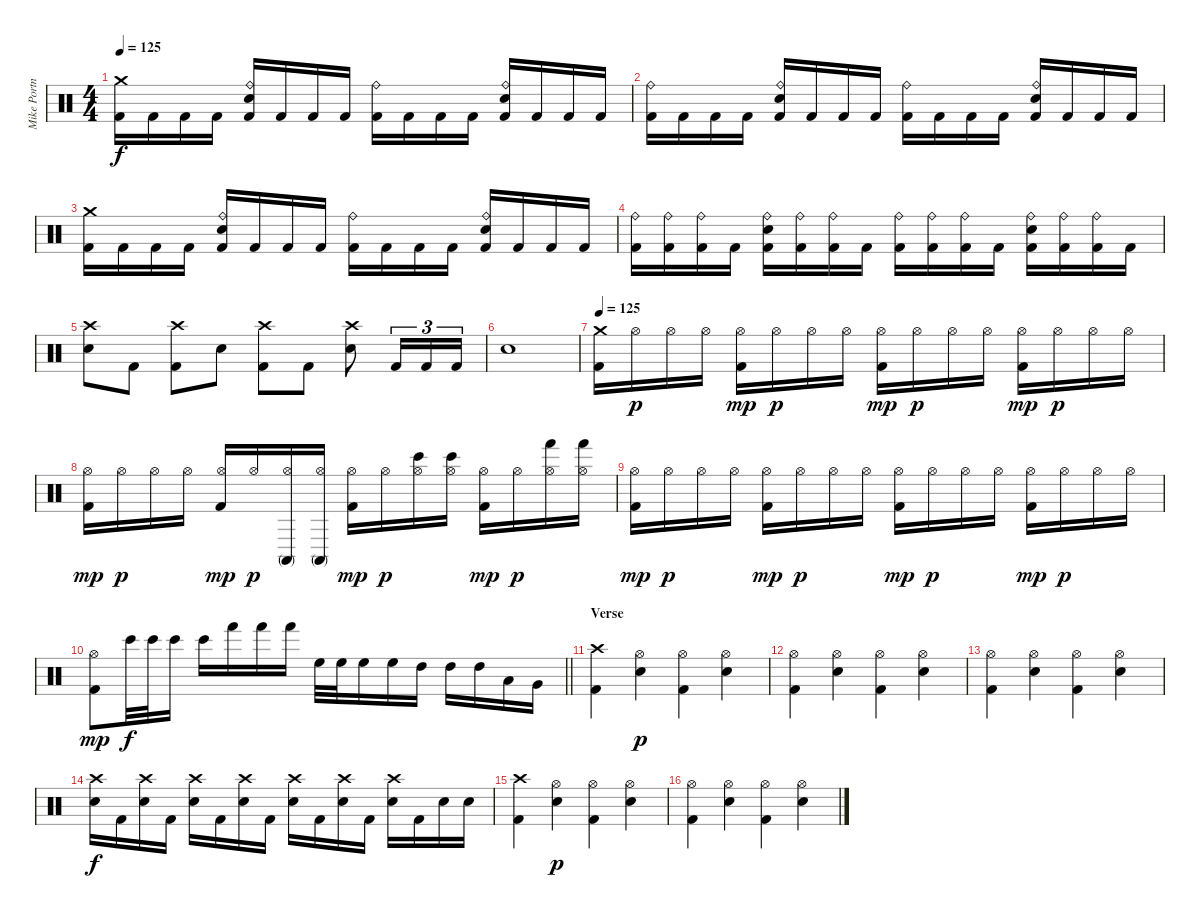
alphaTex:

\track ("Mike Portnoy" "Mike Portn") {instrument percussion}
\staff {score}
\articulation defaults
\ts (4 4)
\tempo 125
\clef neutral
\ks c
("Crash medium (hit)" "Kick (hit) 2").16{dy f} "Kick (hit) 2".16 "Kick (hit) 2".16 "Kick (hit) 2".16 ("Ride (bell)" "Snare (hit) 2" "Kick (hit) 2").16 "Kick (hit) 2".16 "Kick (hit) 2".16 "Kick (hit) 2".16 ("Ride (bell)" "Kick (hit) 2").16 "Kick (hit) 2".16 "Kick (hit) 2".16 "Kick (hit) 2".16 ("Ride (bell)" "Snare (hit) 2" "Kick (hit) 2").16 "Kick (hit) 2".16 "Kick (hit) 2".16 "Kick (hit) 2".16 |
("Ride (bell)" "Kick (hit) 2").16 "Kick (hit) 2".16 "Kick (hit) 2".16 "Kick (hit) 2".16 ("Ride (bell)" "Snare (hit) 2" "Kick (hit) 2").16 "Kick (hit) 2".16 "Kick (hit) 2".16 "Kick (hit) 2".16 ("Ride (bell)" "Kick (hit) 2").16 "Kick (hit) 2".16 "Kick (hit) 2".16 "Kick (hit) 2".16 ("Ride (bell)" "Snare (hit) 2" "Kick (hit) 2").16 "Kick (hit) 2".16 "Kick (hit) 2".16 "Kick (hit) 2".16 |
("Crash medium (hit)" "Kick (hit) 2").16 "Kick (hit) 2".16 "Kick (hit) 2".16 "Kick (hit) 2".16 ("Ride (bell)" "Snare (hit) 2" "Kick (hit) 2").16 "Kick (hit) 2".16 "Kick (hit) 2".16 "Kick (hit) 2".16 ("Ride (bell)" "Kick (hit) 2").16 "Kick (hit) 2".16 "Kick (hit) 2".16 "Kick (hit) 2".16 ("Ride (bell)" "Snare (hit) 2" "Kick (hit) 2").16 "Kick (hit) 2".16 "Kick (hit) 2".16 "Kick (hit) 2".16 |
("Ride (bell)" "Kick (hit) 2").16 ("Ride (bell)" "Kick (hit) 2").16 ("Ride (bell)" "Kick (hit) 2").16 "Kick (hit) 2".16 ("Ride (bell)" "Snare (hit) 2" "Kick (hit) 2").16 ("Ride (bell)" "Kick (hit) 2").16 ("Ride (bell)" "Kick (hit) 2").16 "Kick (hit) 2".16 ("Ride (bell)" "Kick (hit) 2").16 ("Ride (bell)" "Kick (hit) 2").16 ("Ride (bell)" "Kick (hit) 2").16 "Kick (hit) 2".16 ("Ride (bell)" "Snare (hit) 2" "Kick (hit) 2").16 ("Ride (bell)" "Kick (hit) 2").16 ("Ride (bell)" "Kick (hit) 2").16 "Kick (hit) 2".16 |
("Crash high (hit)" "Snare (hit) 2").8 "Kick (hit) 2".8 ("Crash high (hit)" "Kick (hit) 2").8 "Snare (hit) 2".8 ("Crash high (hit)" "Kick (hit) 2").8 "Kick (hit) 2".8 ("Crash high (hit)" "Snare (hit) 2").8 "Kick (hit) 2".16{tu (3 2)} "Kick (hit) 2".16{tu (3 2)} "Kick (hit) 2".16{tu (3 2)} |
"Snare (hit) 2".1 |
\tempo 125
("Crash medium (hit)" "Kick (hit) 2").16 "Hi-Hat (open)".16{dy p} "Hi-Hat (open)".16 "Hi-Hat (open)".16 ("Hi-Hat (open)" "Kick (hit) 2").16{dy mp} "Hi-Hat (open)".16{dy p} "Hi-Hat (open)".16 "Hi-Hat (open)".16 ("Hi-Hat (open)" "Kick (hit) 2").16{dy mp} "Hi-Hat (open)".16{dy p} "Hi-Hat (open)".16 "Hi-Hat (open)".16 ("Hi-Hat (open)" "Kick (hit) 2").16{dy mp} "Hi-Hat (open)".16{dy p} "Hi-Hat (open)".16 "Hi-Hat (open)".16 |
("Hi-Hat (open)" "Kick (hit) 2").16{dy mp} "Hi-Hat (open)".16{dy p} "Hi-Hat (open)".16 "Hi-Hat (open)".16 ("Hi-Hat (open)" "Kick (hit) 2").16{dy mp} "Hi-Hat (open)".16{dy p} ("Hi-Hat (open)" "Conga high (mute)").16 ("Hi-Hat (open)" "Conga high (mute)").16 ("Hi-Hat (open)" "Kick (hit) 2").16{dy mp} "Hi-Hat (open)".16{dy p} ("Hi-Hat (open)" "Bongo High (hit)").16 ("Hi-Hat (open)" "Bongo High (hit)").16 ("Hi-Hat (open)" "Kick (hit) 2").16{dy mp} "Hi-Hat (open)".16{dy p} ("Hi-Hat (open)" "Hand (hit)").16 ("Hi-Hat (open)" "Hand (hit)").16 |
("Hi-Hat (open)" "Kick (hit) 2").16{dy mp} "Hi-Hat (open)".16{dy p} "Hi-Hat (open)".16 "Hi-Hat (open)".16 ("Hi-Hat (open)" "Kick (hit) 2").16{dy mp} "Hi-Hat (open)".16{dy p} "Hi-Hat (open)".16 "Hi-Hat (open)".16 ("Hi-Hat (open)" "Kick (hit) 2").16{dy mp} "Hi-Hat (open)".16{dy p} "Hi-Hat (open)".16 "Hi-Hat (open)".16 ("Hi-Hat (open)" "Kick (hit) 2").16{dy mp} "Hi-Hat (open)".16{dy p} "Hi-Hat (open)".16 "Hi-Hat (open)".16 |
\barLineRight lightlight
("Hi-Hat (open)" "Kick (hit) 2").8{dy mp} "Bongo High (hit)".32{dy f} "Bongo High (hit)".32 "Bongo High (hit)".16 "Bongo High (hit)".16 "Hand (hit)".16 "Hand (hit)".16 "Hand (hit)".16 "High Floor Tom (hit)".32 "High Floor Tom (hit)".32 "High Floor Tom (hit)".16 "High Floor Tom (hit)".16 "High Tom (hit)".16 "High Tom (hit)".16 "High Tom (hit)".16 "Low Tom (hit)".16 "Very Low Tom (hit)".16 |
\section ("" "Verse")
("Crash high (hit)" "Kick (hit) 2").4 ("Hi-Hat (open)" "Snare (hit) 2").4{dy p} ("Hi-Hat (open)" "Kick (hit) 2").4 ("Hi-Hat (open)" "Snare (hit) 2").4 |
("Hi-Hat (open)" "Kick (hit) 2").4 ("Hi-Hat (open)" "Snare (hit) 2").4 ("Hi-Hat (open)" "Kick (hit) 2").4 ("Hi-Hat (open)" "Snare (hit) 2").4 |
("Hi-Hat (open)" "Kick (hit) 2").4 ("Hi-Hat (open)" "Snare (hit) 2").4 ("Hi-Hat (open)" "Kick (hit) 2").4 ("Hi-Hat (open)" "Snare (hit) 2").4 |
("Crash high (hit)" "Snare (hit) 2").16{dy f} "Kick (hit) 2".16 ("Crash high (hit)" "Snare (hit) 2").16 "Kick (hit) 2".16 ("Crash high (hit)" "Snare (hit) 2").16 "Kick (hit) 2".16 ("Crash high (hit)" "Snare (hit) 2").16 "Kick (hit) 2".16 ("Crash high (hit)" "Snare (hit) 2").16 "Kick (hit) 2".16 ("Crash high (hit)" "Snare (hit) 2").16 "Kick (hit) 2".16 ("Crash high (hit)" "Snare (hit) 2").16 "Kick (hit) 2".16 "Snare (hit) 2".16 "Snare (hit) 2".16 |
("Crash high (hit)" "Kick (hit) 2").4 ("Hi-Hat (open)" "Snare (hit) 2").4{dy p} ("Hi-Hat (open)" "Kick (hit) 2").4 ("Hi-Hat (open)" "Snare (hit) 2").4 |
("Hi-Hat (open)" "Kick (hit) 2").4 ("Hi-Hat (open)" "Snare (hit) 2").4 ("Hi-Hat (open)" "Kick (hit) 2").4 ("Hi-Hat (open)" "Snare (hit) 2").4
